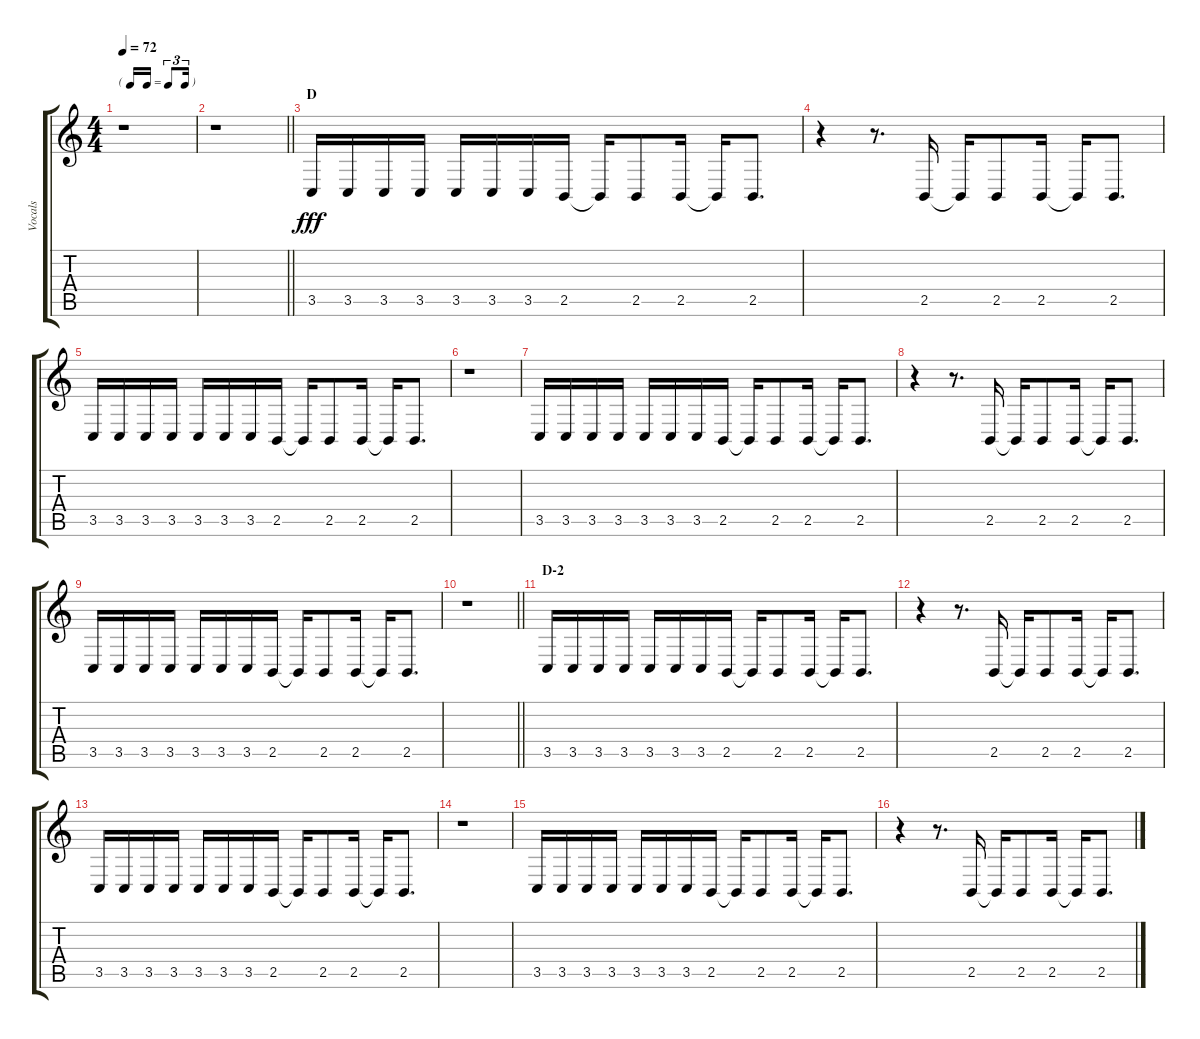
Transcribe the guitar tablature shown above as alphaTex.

\track ("Vocals" "Vocals") {instrument voiceoohs}
\staff {score tabs}
\tuning (E4 B3 G3 D3 A2 E2) {hide}
\ts (4 4)
\tf triplet16th
\tempo 72
\clef g2
\ks c
r.1{dy fff} |
\barLineRight lightlight
r.1 |
\section ("" "D")
3.5.16 3.5.16 3.5.16 3.5.16 3.5.16 3.5.16 3.5.16 2.5.16 2.5{t}.16 2.5.8 2.5.16 2.5{t}.16 2.5.8{d} |
r.4 r.8{d} 2.5.16 2.5{t}.16 2.5.8 2.5.16 2.5{t}.16 2.5.8{d} |
3.5.16 3.5.16 3.5.16 3.5.16 3.5.16 3.5.16 3.5.16 2.5.16 2.5{t}.16 2.5.8 2.5.16 2.5{t}.16 2.5.8{d} |
r.1 |
3.5.16 3.5.16 3.5.16 3.5.16 3.5.16 3.5.16 3.5.16 2.5.16 2.5{t}.16 2.5.8 2.5.16 2.5{t}.16 2.5.8{d} |
r.4 r.8{d} 2.5.16 2.5{t}.16 2.5.8 2.5.16 2.5{t}.16 2.5.8{d} |
3.5.16 3.5.16 3.5.16 3.5.16 3.5.16 3.5.16 3.5.16 2.5.16 2.5{t}.16 2.5.8 2.5.16 2.5{t}.16 2.5.8{d} |
\barLineRight lightlight
r.1 |
\section ("" "D-2")
3.5.16 3.5.16 3.5.16 3.5.16 3.5.16 3.5.16 3.5.16 2.5.16 2.5{t}.16 2.5.8 2.5.16 2.5{t}.16 2.5.8{d} |
r.4 r.8{d} 2.5.16 2.5{t}.16 2.5.8 2.5.16 2.5{t}.16 2.5.8{d} |
3.5.16 3.5.16 3.5.16 3.5.16 3.5.16 3.5.16 3.5.16 2.5.16 2.5{t}.16 2.5.8 2.5.16 2.5{t}.16 2.5.8{d} |
r.1 |
3.5.16 3.5.16 3.5.16 3.5.16 3.5.16 3.5.16 3.5.16 2.5.16 2.5{t}.16 2.5.8 2.5.16 2.5{t}.16 2.5.8{d} |
r.4 r.8{d} 2.5.16 2.5{t}.16 2.5.8 2.5.16 2.5{t}.16 2.5.8{d}
